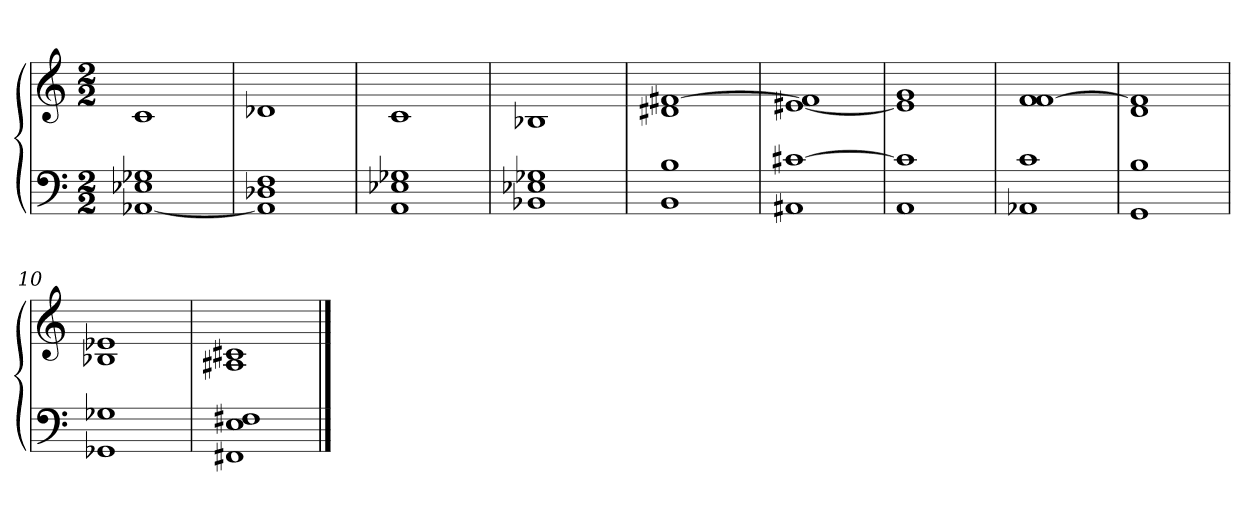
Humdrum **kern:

**kern	**kern
*part1	*part1
*staff2	*staff1
*clefF4	*clefG2
*k[]	*k[]
*C:	*C:
*M2/2	*M2/2
=1	=1
[1AA-X 1E-X 1G-X	1c
=2	=2
1AA-] 1D-X 1F	1d-X
=3	=3
1AA 1E-X 1G-X	1c
=4	=4
1BB-X 1E-X 1G-X	1B-X
=5	=5
1BB 1B	1d#X [1f#X
=6	=6
1AA#X [1c#X	[1e#X 1f#]
=7	=7
1AA 1c#]	1e#] 1g
=8	=8
1AA-X 1c	1f [1f
=9	=9
1GG 1B	1d 1f]
=10	=10
1GG-X 1G-X	1B-X 1e-X
=11	=11
1FF#X 1E 1F#X	1A#X 1c#X
==	==
*-	*-
